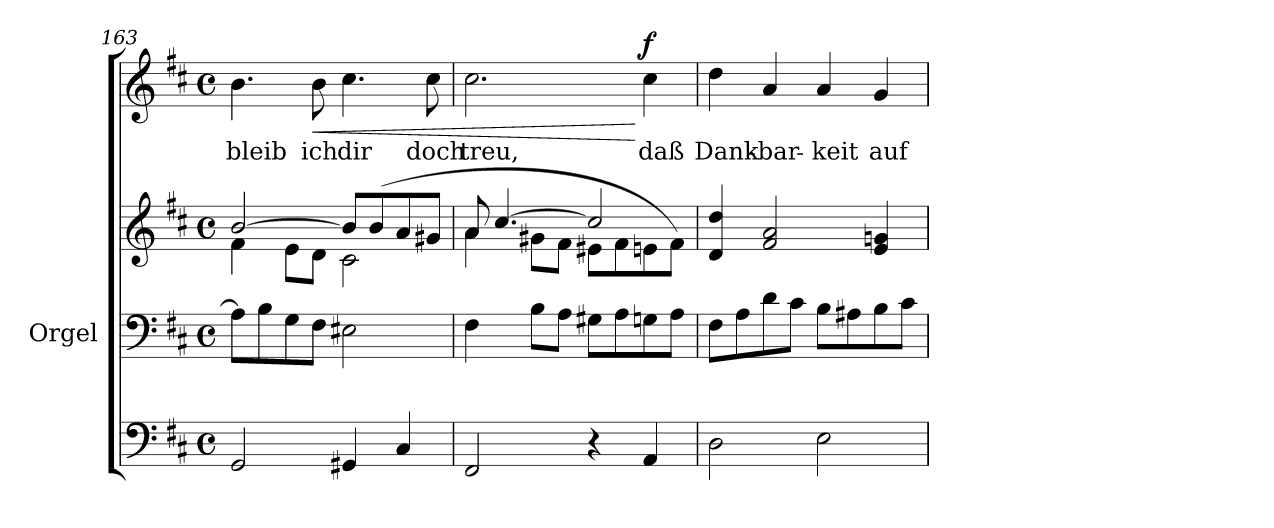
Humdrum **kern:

**kern	**kern	**kern	**kern	**text	**dynam
*part3	*part2	*part2	*part1	*part1	*part1
*staff4	*staff3	*staff2	*staff1	*staff1	*staff1
*	*I"Orgel	*	*	*	*
*	*I'Org.	*	*	*	*
*clefF4	*clefF4	*clefG2	*clefG2	*	*
*k[f#c#]	*k[f#c#]	*k[f#c#]	*k[f#c#]	*	*
*D:	*D:	*D:	*D:	*	*
*M4/4	*M4/4	*M4/4	*M4/4	*	*
*met(c)	*met(c)	*met(c)	*met(c)	*	*
=163	=163	=163	=163	=163	=163
*	*	*^	*	*	*
!	!	!	!	!	!LO:LY:b	!
2GG/	8A\L]	[>2b/	4f#\	4.b\	bleib	.
.	8B\	.	.	.	.	.
.	8G\	.	8e\L	.	.	.
!	!	!	!	!	!LO:LY:b	!LO:HP:b
.	8F#\J	.	8d\J	8b\	ich	<
!	!	!	!	!	!LO:LY:b	!
4GG#X/	2E#X\	8b/L]	2c#\	4.cc#\	dir	.
.	.	(>8b/	.	.	.	.
4C#/	.	8a/	.	.	.	.
!	!	!	!	!	!LO:LY:b	!
.	.	8g#X/J	.	8cc#\	doch	.
=164	=164	=164	=164	=164	=164	=164
!	!	!	!	!	!LO:LY:b	!
2FF#/	4F#\	8a/	4a\	2.cc#\	treu,	.
.	.	[>4.cc#/	.	.	.	.
.	8B\L	.	8g#X\L	.	.	.
.	8A\J	.	8f#\J	.	.	.
4r	8G#X\L	2cc#/]	8e#X\L	.	.	.
.	8A\	.	8f#\	.	.	.
!	!	!	!	!	!LO:LY:b	!LO:DY:n=1:a
4AA/	8Gn\	.	8en\	4cc#\	daß	[ f
.	8A\J	.	8f#\J)	.	.	.
=165	=165	=165	=165	=165	=165	=165
!	!	!	!	!	!LO:LY:b	!
*	*	*v	*v	*	*	*
2D\	8F#\L	4d/ 4dd/	4dd\	Dank-	.
.	8A\	.	.	.	.
!	!	!	!	!LO:LY:b	!
.	8d\	2f#/ 2a/	4a/	-bar-	.
.	8c#\J	.	.	.	.
!	!	!	!	!LO:LY:b	!
2E\	8B\L	.	4a/	-keit	.
.	8A#X\	.	.	.	.
!	!	!	!	!LO:LY:b	!
.	8B\	4e/ 4gn/	4g/	auf	.
.	8c#\J	.	.	.	.
=	=	=	=	=	=
*-	*-	*-	*-	*-	*-
